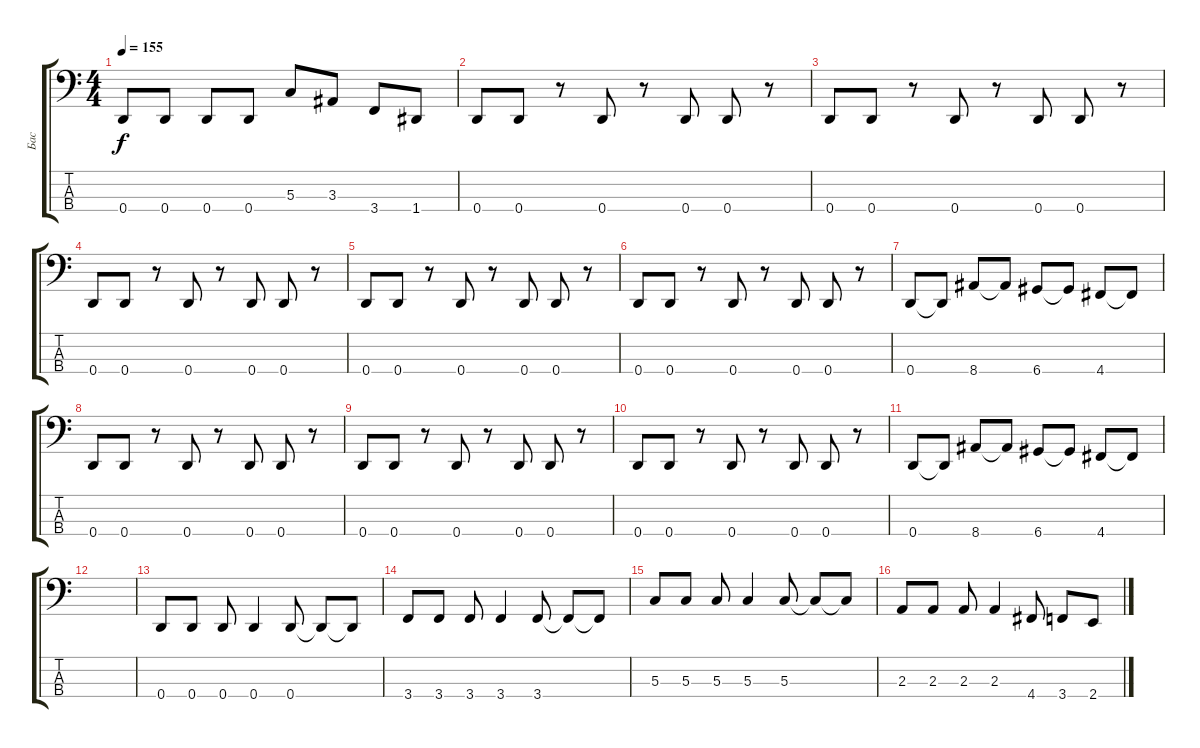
\track ("Бас" "Бас") {instrument electricbassfinger}
\staff {score tabs}
\tuning (F2 C2 G1 D1) {hide}
\ts (4 4)
\tempo 155
\clef f4
\ks c
0.4.8{dy f} 0.4.8 0.4.8 0.4.8 5.3.8 3.3.8 3.4.8 1.4.8 |
0.4.8 0.4.8 r.8 0.4.8 r.8 0.4.8 0.4.8 r.8 |
0.4.8 0.4.8 r.8 0.4.8 r.8 0.4.8 0.4.8 r.8 |
0.4.8 0.4.8 r.8 0.4.8 r.8 0.4.8 0.4.8 r.8 |
0.4.8 0.4.8 r.8 0.4.8 r.8 0.4.8 0.4.8 r.8 |
0.4.8 0.4.8 r.8 0.4.8 r.8 0.4.8 0.4.8 r.8 |
0.4.8 0.4{t}.8 8.4.8 8.4{t}.8 6.4.8 6.4{t}.8 4.4.8 4.4{t}.8 |
0.4.8 0.4.8 r.8 0.4.8 r.8 0.4.8 0.4.8 r.8 |
0.4.8 0.4.8 r.8 0.4.8 r.8 0.4.8 0.4.8 r.8 |
0.4.8 0.4.8 r.8 0.4.8 r.8 0.4.8 0.4.8 r.8 |
0.4.8 0.4{t}.8 8.4.8 8.4{t}.8 6.4.8 6.4{t}.8 4.4.8 4.4{t}.8 |
|
0.4.8 0.4.8 0.4.8 0.4.4 0.4.8 0.4{t}.8 0.4{t}.8 |
3.4.8 3.4.8 3.4.8 3.4.4 3.4.8 3.4{t}.8 3.4{t}.8 |
5.3.8 5.3.8 5.3.8 5.3.4 5.3.8 5.3{t}.8 5.3{t}.8 |
2.3.8 2.3.8 2.3.8 2.3.4 4.4.8 3.4.8 2.4.8
